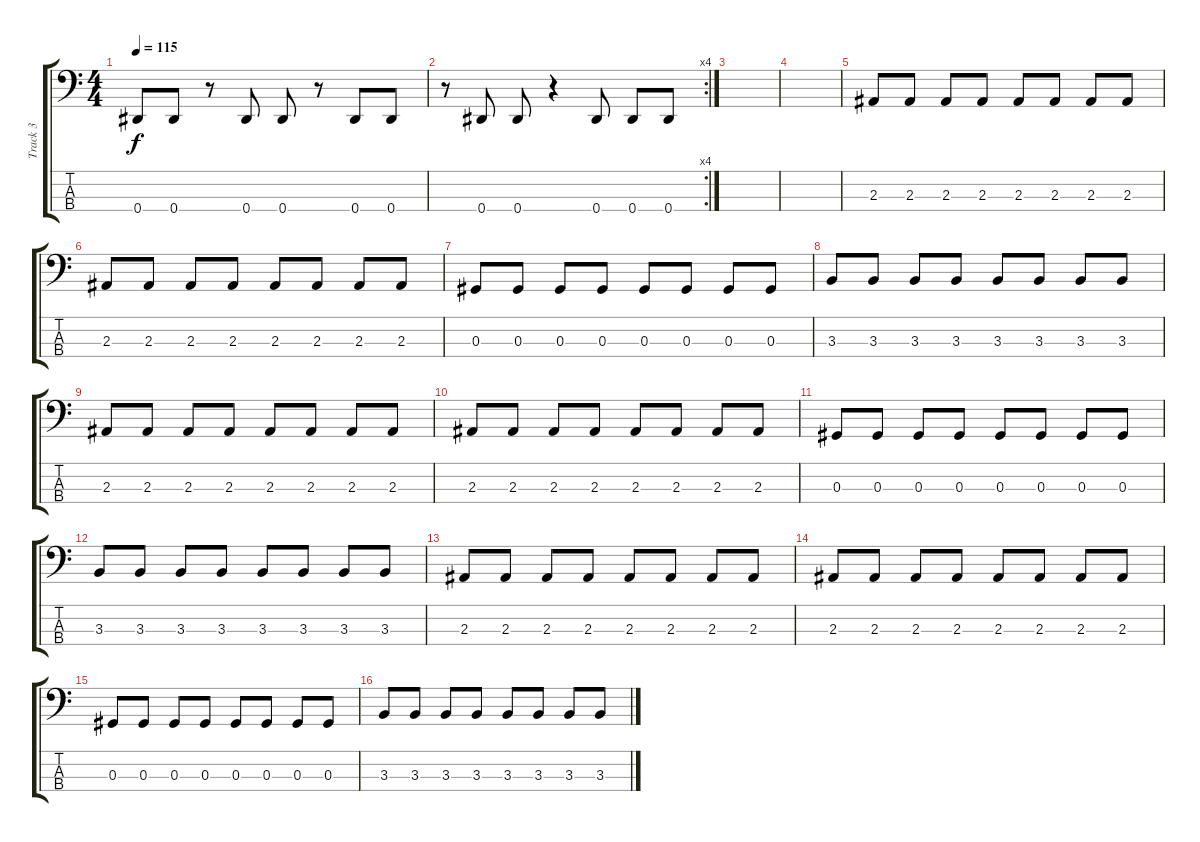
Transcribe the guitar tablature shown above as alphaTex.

\track ("Track 3" "Track 3") {instrument electricbasspick}
\staff {score tabs}
\tuning (Gb2 Db2 Ab1 Eb1) {hide}
\ts (4 4)
\tempo 115
\clef f4
\ks c
0.4.8{dy f} 0.4.8 r.8 0.4.8 0.4.8 r.8 0.4.8 0.4.8 |
\rc 4
r.8 0.4.8 0.4.8 r.4 0.4.8 0.4.8 0.4.8 |
|
|
2.3.8 2.3.8 2.3.8 2.3.8 2.3.8 2.3.8 2.3.8 2.3.8 |
2.3.8 2.3.8 2.3.8 2.3.8 2.3.8 2.3.8 2.3.8 2.3.8 |
0.3.8 0.3.8 0.3.8 0.3.8 0.3.8 0.3.8 0.3.8 0.3.8 |
3.3.8 3.3.8 3.3.8 3.3.8 3.3.8 3.3.8 3.3.8 3.3.8 |
2.3.8 2.3.8 2.3.8 2.3.8 2.3.8 2.3.8 2.3.8 2.3.8 |
2.3.8 2.3.8 2.3.8 2.3.8 2.3.8 2.3.8 2.3.8 2.3.8 |
0.3.8 0.3.8 0.3.8 0.3.8 0.3.8 0.3.8 0.3.8 0.3.8 |
3.3.8 3.3.8 3.3.8 3.3.8 3.3.8 3.3.8 3.3.8 3.3.8 |
2.3.8 2.3.8 2.3.8 2.3.8 2.3.8 2.3.8 2.3.8 2.3.8 |
2.3.8 2.3.8 2.3.8 2.3.8 2.3.8 2.3.8 2.3.8 2.3.8 |
0.3.8 0.3.8 0.3.8 0.3.8 0.3.8 0.3.8 0.3.8 0.3.8 |
3.3.8 3.3.8 3.3.8 3.3.8 3.3.8 3.3.8 3.3.8 3.3.8
